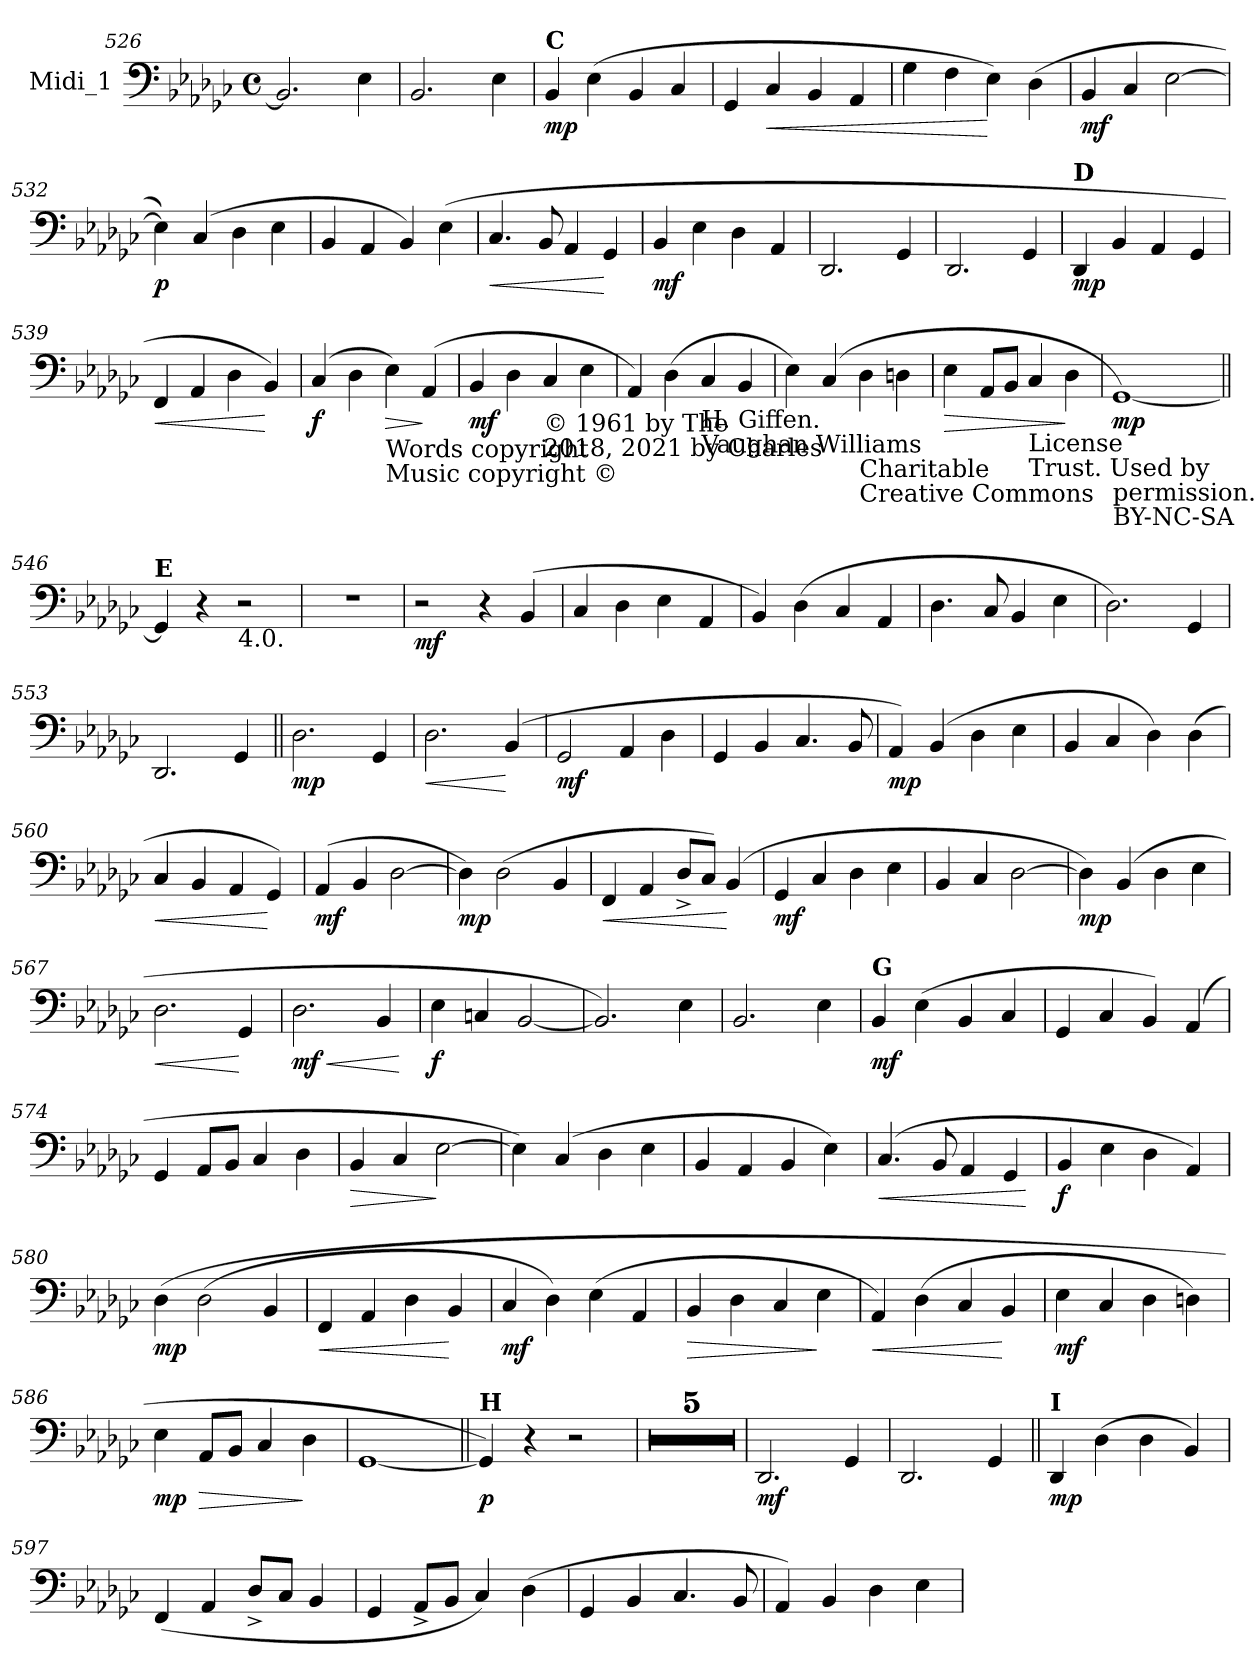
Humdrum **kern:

**kern	**dynam
*part1	*part1
*staff1	*staff1
*I"Midi_1	*
*clefF4	*
*k[b-e-a-d-g-c-]	*
*G-:	*
*M4/4	*
*met(c)	*
=526	=526
2.BB-/]	.
4E-\	.
=527	=527
2.BB-/	.
4E-\	.
!!LO:LB:g=z
=528	=528
!LO:TX:a:B:t=C	!
!	!LO:DY:b
4BB-/	mp
(>4E-\	.
4BB-/	.
4C-/	.
=529	=529
4GG-/	.
!	!LO:HP:b
4C-/	<
4BB-/	.
4AA-/	.
=530	=530
4G-\	.
4F\	.
4E-\)	[
(>4D-\	.
=531	=531
!	!LO:DY:b
4BB-/	mf
4C-/	.
[2E-\	.
=532	=532
!	!LO:DY:b
4E-\])	p
(<4C-/	.
4D-\	.
4E-\	.
=533	=533
4BB-/	.
4AA-/	.
4BB-/)	.
(<4E-\	.
!!LO:LB:g=z
=534	=534
!	!LO:HP:b
4.C-/	<
8BB-/	.
4AA-/	.
4GG-/	[
=535	=535
!	!LO:DY:b
4BB-/	mf
4E-\	.
4D-\	.
4AA-/	.
=536	=536
2.DD-/	.
4GG-/	.
=537	=537
2.DD-/	.
4GG-/	.
=538	=538
!LO:TX:a:B:t=D	!
!	!LO:DY:b
4DD-/	mp
4BB-/	.
4AA-/	.
4GG-/	.
=539	=539
!	!LO:HP:b
4FF/	<
4AA-/	.
4D-\	.
4BB-/)	[
!!LO:LB:g=z
=540	=540
!	!LO:DY:b
(>4C-/	f
4D-\	.
!LO:TX:b:t=Words copyright	!
!LO:TX:b:t=Music copyright ©	!
!	!LO:HP:b
4E-\)	>
(<4AA-/	]
=541	=541
!	!LO:DY:b
4BB-/	mf
4D-\	.
!LO:TX:b:t=© 1961 by The	!
!LO:TX:b:t=2018, 2021 by Charles	!
4C-/	.
4E-\	.
=542	=542
4AA-/)	.
(>4D-\	.
!LO:TX:b:t=H. Giffen.	!
!LO:TX:b:t=Vaughan Williams	!
4C-/	.
4BB-/	.
=543	=543
4E-\)	.
(>4C-/	.
!LO:TX:b:t=Charitable	!
!LO:TX:b:t=Creative Commons	!
4D-\	.
4Dn\	.
=544	=544
!	!LO:HP:b
4E-\	>
8AA-/L	.
8BB-/J	.
!LO:TX:b:t=License	!
!LO:TX:b:t=Trust. Used by	!
4C-/	.
4D-\	]
=545	=545
!LO:TX:b:t=permission.	!
!LO:TX:b:t=BY-NC-SA	!
!	!LO:DY:b
[1GG-)	mp
=546||	=546||
!LO:TX:a:B:t=E	!
4GG-/]	.
4r	.
!LO:TX:b:t=4.0.	!
2r	.
!!LO:LB:g=z
=547	=547
1r	.
=548	=548
!	!LO:DY:b
2r	mf
4r	.
(<4BB-/	.
=549	=549
4C-/	.
4D-\	.
4E-\	.
4AA-/	.
=550	=550
4BB-/)	.
(>4D-\	.
4C-/	.
4AA-/	.
=551	=551
4.D-\	.
8C-/	.
4BB-/	.
4E-\	.
=552	=552
2.D-\)	.
4GG-/	.
=553	=553
2.DD-/	.
4GG-/	.
=554||	=554||
!	!LO:DY:b
2.D-\	mp
4GG-/	.
!!LO:LB:g=z
=555	=555
!	!LO:HP:b
2.D-\	<
(<4BB-/	[
=556	=556
!	!LO:DY:b
2GG-/	mf
4AA-/	.
4D-\	.
=557	=557
4GG-/	.
4BB-/	.
4.C-/	.
8BB-/	.
=558	=558
!	!LO:DY:b
4AA-/)	mp
(<4BB-/	.
4D-\	.
4E-\	.
=559	=559
4BB-/	.
4C-/	.
4D-\)	.
(<4D-\	.
=560	=560
!	!LO:HP:b
4C-/	<
4BB-/	.
4AA-/	.
4GG-/)	[
!!LO:LB:g=z
=561	=561
!	!LO:DY:b
(<4AA-/	mf
4BB-/	.
[2D-\	.
=562	=562
!	!LO:DY:b
4D-\])	mp
(<2D-\	.
4BB-/	.
=563	=563
!	!LO:HP:b
4FF/	<
4AA-/	.
8D-^/L	.
8C-/J)	.
(<4BB-/	[
=564	=564
!	!LO:DY:b
4GG-/	mf
4C-/	.
4D-\	.
4E-\	.
=565	=565
4BB-/	.
4C-/	.
[2D-\	.
=566	=566
!	!LO:DY:b
4D-\])	mp
(<4BB-/	.
4D-\	.
4E-\	.
!!LO:LB:g=z
=567	=567
!	!LO:HP:b
2.D-\	<
4GG-/	[
=568	=568
!	!LO:HP:b
!	!LO:DY:n=1:b
2.D-\	< mf
4BB-/	.
.	[
=569	=569
!	!LO:DY:b
4E-\	f
4Cn/	.
[2BB-/	.
=570	=570
2.BB-/])	.
4E-\	.
=571	=571
2.BB-/	.
4E-\	.
=572	=572
!LO:TX:a:B:t=G	!
!	!LO:DY:b
4BB-/	mf
(<4E-\	.
4BB-/	.
4C-/	.
=573	=573
4GG-/	.
4C-/	.
4BB-/)	.
(>4AA-/	.
!!LO:LB:g=z
=574	=574
4GG-/	.
8AA-/L	.
8BB-/J	.
4C-/	.
4D-\	.
=575	=575
!	!LO:HP:b
4BB-/	>
4C-/	.
[2E-\	]
=576	=576
!	!LO:DY:b
!	!LO:DY:n=1:b
4E-\])	mp p
(>4C-/	.
4D-\	.
4E-\	.
=577	=577
4BB-/	.
4AA-/	.
4BB-/	.
4E-\)	.
=578	=578
!	!LO:HP:b
(<4.C-/	<
8BB-/	.
4AA-/	.
4GG-/	.
.	[
=579	=579
!	!LO:DY:b
4BB-/	f
4E-\	.
4D-\	.
4AA-/)	.
!!LO:LB:g=z
=580	=580
!	!LO:DY:b
(>4D-\	mp
(>2D-\	.
4BB-/	.
=581	=581
!	!LO:HP:b
4FF/	<
4AA-/	.
4D-\	.
4BB-/	[
=582	=582
!	!LO:DY:b
4C-/	mf
4D-\)	.
(<4E-\	.
4AA-/	.
=583	=583
!	!LO:HP:b
4BB-/	>
4D-\	.
4C-/	.
4E-\	]
=584	=584
!	!LO:HP:b
!	!LO:DY:n=1:b
!	!LO:DY:n=2:b
4AA-/)	< mp p
(>4D-\	.
4C-/	.
4BB-/	[
=585	=585
!	!LO:DY:b
4E-\	mf
4C-/	.
4D-\	.
4Dn\)	.
!!LO:LB:g=z
=586	=586
!	!LO:DY:b
4E-\	mp
!	!LO:HP:b
8AA-/L	>
8BB-/J	.
4C-/	.
4D-\	]
=587	=587
[1GG-	.
=588||	=588||
!LO:TX:a:B:t=H	!
!	!LO:DY:b
4GG-/])	p
4r	.
2r	.
=589	=589
1r	.
=590	=590
1r	.
=591	=591
1r	.
=592	=592
1r	.
=593	=593
1r	.
=594	=594
!	!LO:DY:b
2.DD-/	mf
4GG-/	.
=595	=595
2.DD-/	.
4GG-/	.
=596||	=596||
!LO:TX:a:B:t=I	!
!	!LO:DY:b
4DD-/	mp
(>4D-\	.
4D-\	.
4BB-/)	.
!!LO:LB:g=z
=597	=597
(<4FF/	.
4AA-/	.
8D-^/L	.
8C-/J	.
4BB-/	.
=598	=598
4GG-/	.
8AA-^/L	.
8BB-/J	.
4C-/)	.
(<4D-\	.
=599	=599
4GG-/	.
4BB-/	.
4.C-/	.
8BB-/	.
=600	=600
4AA-/)	.
4BB-/	.
4D-\	.
4E-\	.
=	=
*-	*-
